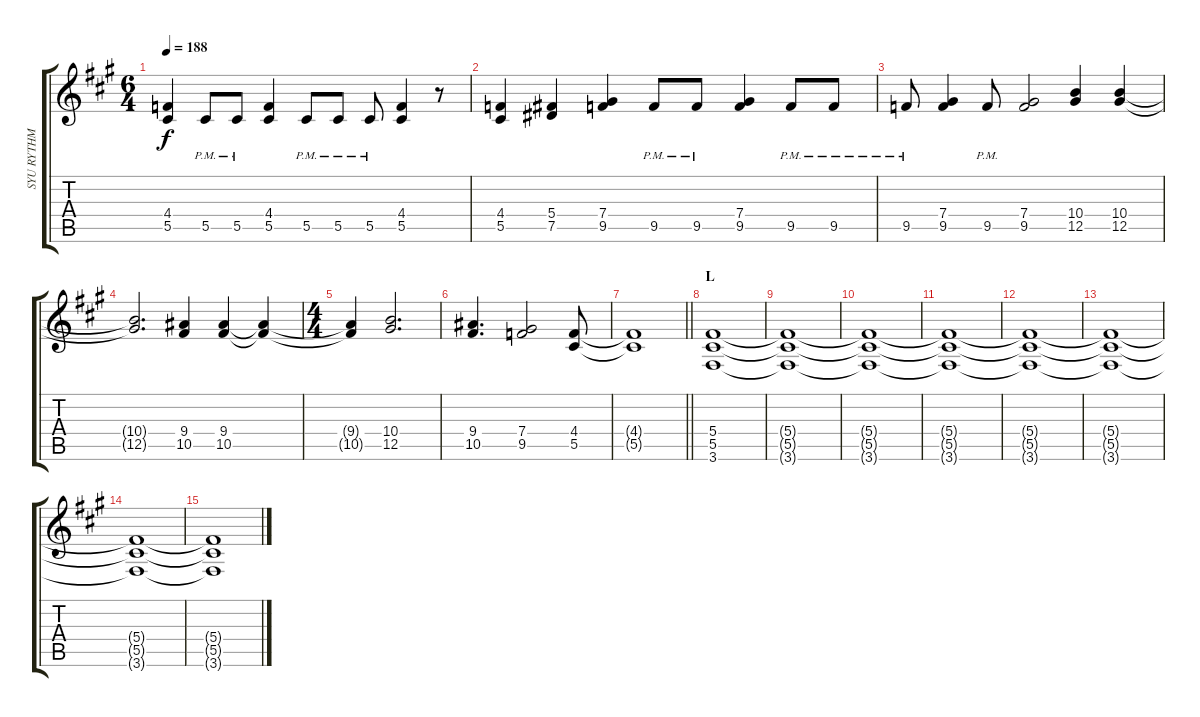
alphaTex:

\track ("SYU RYTHM" "SYU RYTHM") {instrument overdrivenguitar}
\staff {score tabs}
\tuning (Eb4 Bb3 Gb3 Db3 Ab2 Eb2) {hide}
\ts (6 4)
\tempo 188
\clef g2
\ks f#minor
(4.4 5.5).4{dy f} 5.5{pm}.8 5.5{pm}.8 (4.4 5.5).4 5.5{pm}.8 5.5{pm}.8 5.5{pm}.8 (4.4 5.5).4 r.8 |
(4.4 5.5).4 (5.4 7.5).4 (7.4 9.5).4 9.5{pm}.8 9.5{pm}.8 (7.4 9.5).4 9.5{pm}.8 9.5{pm}.8 |
9.5{pm}.8 (7.4 9.5).4 9.5{pm}.8 (7.4 9.5).2 (10.4 12.5).4 (10.4 12.5).4 |
(10.4{t} 12.5{t}).2{d} (9.4 10.5).4 (9.4 10.5).4 (9.4{t} 10.5{t}).4 |
\ts (4 4)
(9.4{t} 10.5{t}).4 (10.4 12.5).2{d} |
(9.4 10.5).4{d} (7.4 9.5).2 (4.4 5.5).8 |
\barLineRight lightlight
(4.4{t} 5.5{t}).1 |
\section ("" "L")
(5.4 5.5 3.6).1 |
(5.4{t} 5.5{t} 3.6{t}).1 |
(5.4{t} 5.5{t} 3.6{t}).1 |
(5.4{t} 5.5{t} 3.6{t}).1 |
(5.4{t} 5.5{t} 3.6{t}).1 |
(5.4{t} 5.5{t} 3.6{t}).1 |
(5.4{t} 5.5{t} 3.6{t}).1 |
(5.4{t} 5.5{t} 3.6{t}).1
